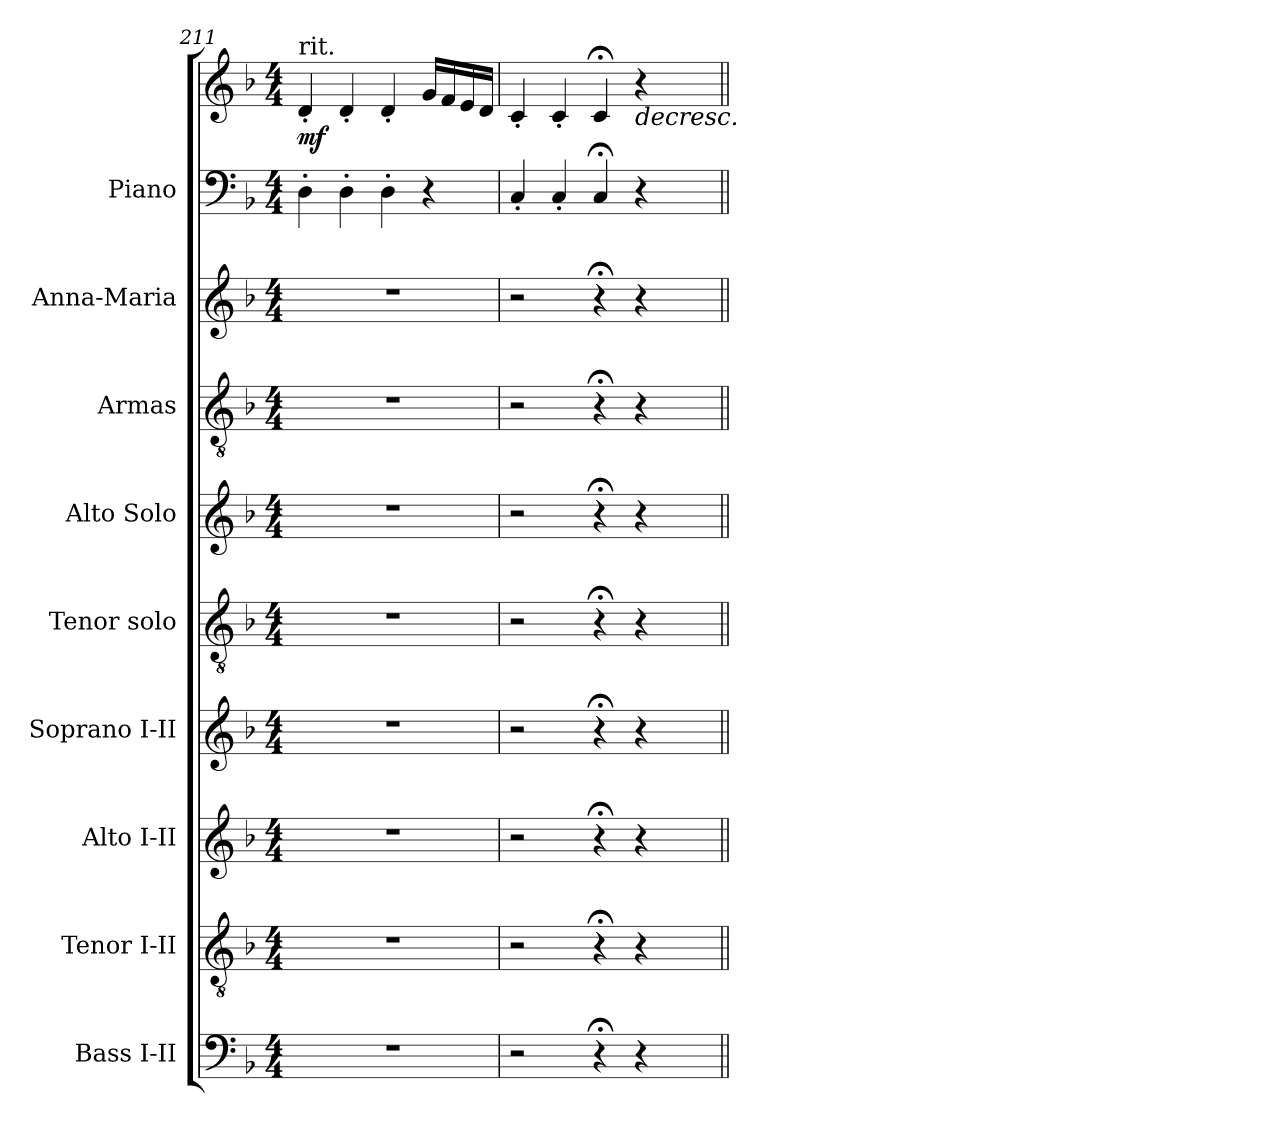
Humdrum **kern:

**kern	**kern	**kern	**kern	**kern	**kern	**kern	**kern	**kern	**kern	**dynam
*part9	*part8	*part7	*part6	*part5	*part4	*part3	*part2	*part1	*part1	*part1
*staff10	*staff9	*staff8	*staff7	*staff6	*staff5	*staff4	*staff3	*staff2	*staff1	*staff1/2
*I"Bass I-II	*I"Tenor I-II	*I"Alto I-II	*I"Soprano I-II	*I"Tenor solo	*I"Alto Solo	*I"Armas	*I"Anna-Maria	*I"Piano	*	*
*I'B.	*I'T.	*I'A.	*I'S.	*I'T. Solo	*I'A. Solo	*I'Armas	*I'A-M	*I'Pno.	*	*
*clefF4	*clefGv2	*clefG2	*clefG2	*clefGv2	*clefG2	*clefGv2	*clefG2	*clefF4	*clefG2	*
*	*ITrd7c12	*	*	*ITrd7c12	*	*ITrd7c12	*	*	*	*
*k[b-]	*k[b-]	*k[b-]	*k[b-]	*k[b-]	*k[b-]	*k[b-]	*k[b-]	*k[b-]	*k[b-]	*
*F:	*F:	*F:	*F:	*F:	*F:	*F:	*F:	*F:	*F:	*
*M4/4	*M4/4	*M4/4	*M4/4	*M4/4	*M4/4	*M4/4	*M4/4	*M4/4	*M4/4	*
=211	=211	=211	=211	=211	=211	=211	=211	=211	=211	=211
!	!	!	!	!	!	!	!	!	!LO:TX:t=rit.	!
1r	1r	1r	1r	1r	1r	1r	1r	4D'i\	4d'i/	mf
.	.	.	.	.	.	.	.	4D'i\	4d'i/	.
.	.	.	.	.	.	.	.	4D'i\	4d'i/	.
.	.	.	.	.	.	.	.	4r	16gi/LL	.
.	.	.	.	.	.	.	.	.	16fi/	.
.	.	.	.	.	.	.	.	.	16ei/	.
.	.	.	.	.	.	.	.	.	16di/JJ	.
=212	=212	=212	=212	=212	=212	=212	=212	=212	=212	=212
2r	2r	2r	2r	2r	2r	2r	2r	4C'i/	4c'i/	.
.	.	.	.	.	.	.	.	4C'i/	4c'i/	]
4r;	4r;	4r;	4r;	4r;	4r;	4r;	4r;	4C;i/	4c;i/	.
!	!	!	!	!	!	!	!	!	!	!LO:HP:b
4r	4r	4r	4r	4r	4r	4r	4r	4r	4r	>
=||	=||	=||	=||	=||	=||	=||	=||	=||	=||	=||
*-	*-	*-	*-	*-	*-	*-	*-	*-	*-	*-
